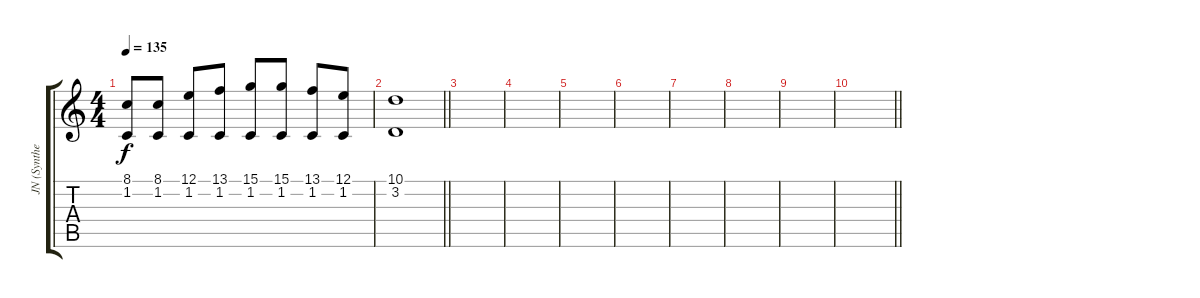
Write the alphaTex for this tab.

\track ("JN (Synthe)" "JN (Synthe") {instrument acousticgrandpiano}
\staff {score tabs}
\tuning (E4 B3 G3 D3 A2 E2) {hide}
\ts (4 4)
\tempo 135
\clef g2
\ks c
(8.1 1.2).8{dy f} (8.1 1.2).8 (12.1 1.2).8 (13.1 1.2).8 (15.1 1.2).8 (15.1 1.2).8 (13.1 1.2).8 (12.1 1.2).8 |
\barLineRight lightlight
(10.1 3.2).1 |
|
|
|
|
|
|
|
\barLineRight lightlight
